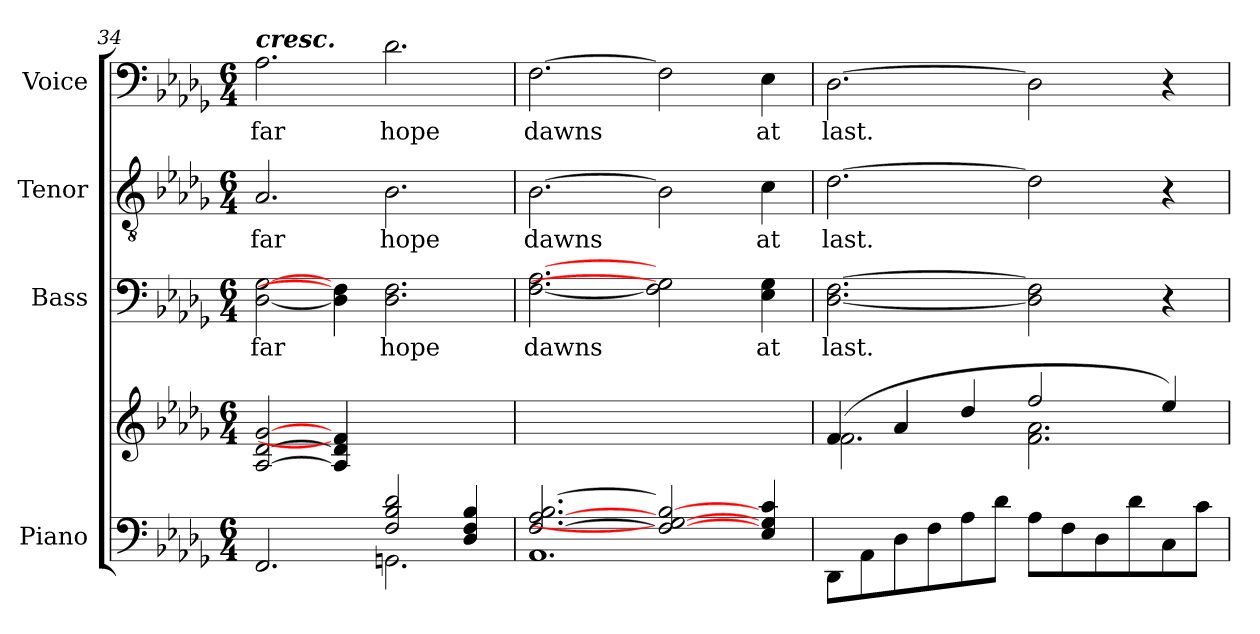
**kern	**kern	**kern	**text	**kern	**text	**kern	**text
*part4	*part4	*part3	*part3	*part2	*part2	*part1	*part1
*staff5	*staff4	*staff3	*staff3	*staff2	*staff2	*staff1	*staff1
*I"Piano	*	*I"Bass	*	*I"Tenor	*	*I"Voice	*
*	*	*I'B	*	*I'T	*	*	*
*clefF4	*clefG2	*clefF4	*	*clefGv2	*	*clefF4	*
*k[b-e-a-d-g-]	*k[b-e-a-d-g-]	*k[b-e-a-d-g-]	*	*k[b-e-a-d-g-]	*	*k[b-e-a-d-g-]	*
*D-:	*D-:	*D-:	*	*D-:	*	*D-:	*
*M6/4	*M6/4	*M6/4	*	*M6/4	*	*M6/4	*
=34	=34	=34	=34	=34	=34	=34	=34
*^	*^	*	*	*	*	*	*
!	!	!	!	!	!	!	!	!LO:TX:a:Bi:t=cresc.	!
!	!	!	!LO:N:vis=1	!	!LO:LY:b	!	!LO:LY:b	!	!LO:LY:b
2.ryy	2.FF	[2A- [2d- [2g-	1.ryy	[2D- [2G-	far	2.A-	far	2.A-	far
.	.	4A-] 4d-] 4f]	.	4D-] 4F]	.	.	.	.	.
!	!	!	!	!	!LO:LY:b	!	!LO:LY:b	!	!LO:LY:b
2F/ 2B-/ 2d-/	2.GGn\	2.ryy	.	2.D- 2.F	hope	2.B-	hope	2.d-	hope
4D-/ 4F/ 4B-/	.	.	.	.	.	.	.	.	.
*	*	*v	*v	*	*	*	*	*	*
=35	=35	=35	=35	=35	=35	=35	=35	=35
!	!	!	!	!LO:LY:b	!	!LO:LY:b	!	!LO:LY:b
[2.F/ [2.A-/ [2.B-/	1.AA-	2ryy	[2.F [2.A-	dawns	[2.B-	dawns	[2.F	dawns
.	.	2ryy	.	.	.	.	.	.
2F/_ 2G-/_ 2B-/_	.	.	2F] 2G-]	.	2B-]	.	2F]	.
.	.	2ryy	.	.	.	.	.	.
!	!	!	!	!LO:LY:b	!	!LO:LY:b	!	!LO:LY:b
4E-/ 4G-/ 4c/	.	.	4E- 4G-	at	4c	at	4E-	at
*v	*v	*	*	*	*	*	*	*
=36	=36	=36	=36	=36	=36	=36	=36
*	*^	*	*	*	*	*	*
!	!	!	!	!LO:LY:b	!	!LO:LY:b	!	!LO:LY:b
8DD-L	(>4f/	2.f\	[2.D- [2.F	last.	[2.d-	last.	[2.D-	last.
8AA-	.	.	.	.	.	.	.	.
8D-	4a-/	.	.	.	.	.	.	.
8F	.	.	.	.	.	.	.	.
8A-	4dd-/	.	.	.	.	.	.	.
8d-J	.	.	.	.	.	.	.	.
8A-L	2ff/	2.f\ 2.a-\	2D-] 2F]	.	2d-]	.	2D-]	.
8F	.	.	.	.	.	.	.	.
8D-	.	.	.	.	.	.	.	.
8d-	.	.	.	.	.	.	.	.
8C	4ee-/)	.	4r	.	4r	.	4r	.
8cJ	.	.	.	.	.	.	.	.
*	*v	*v	*	*	*	*	*	*
=	=	=	=	=	=	=	=
*-	*-	*-	*-	*-	*-	*-	*-
